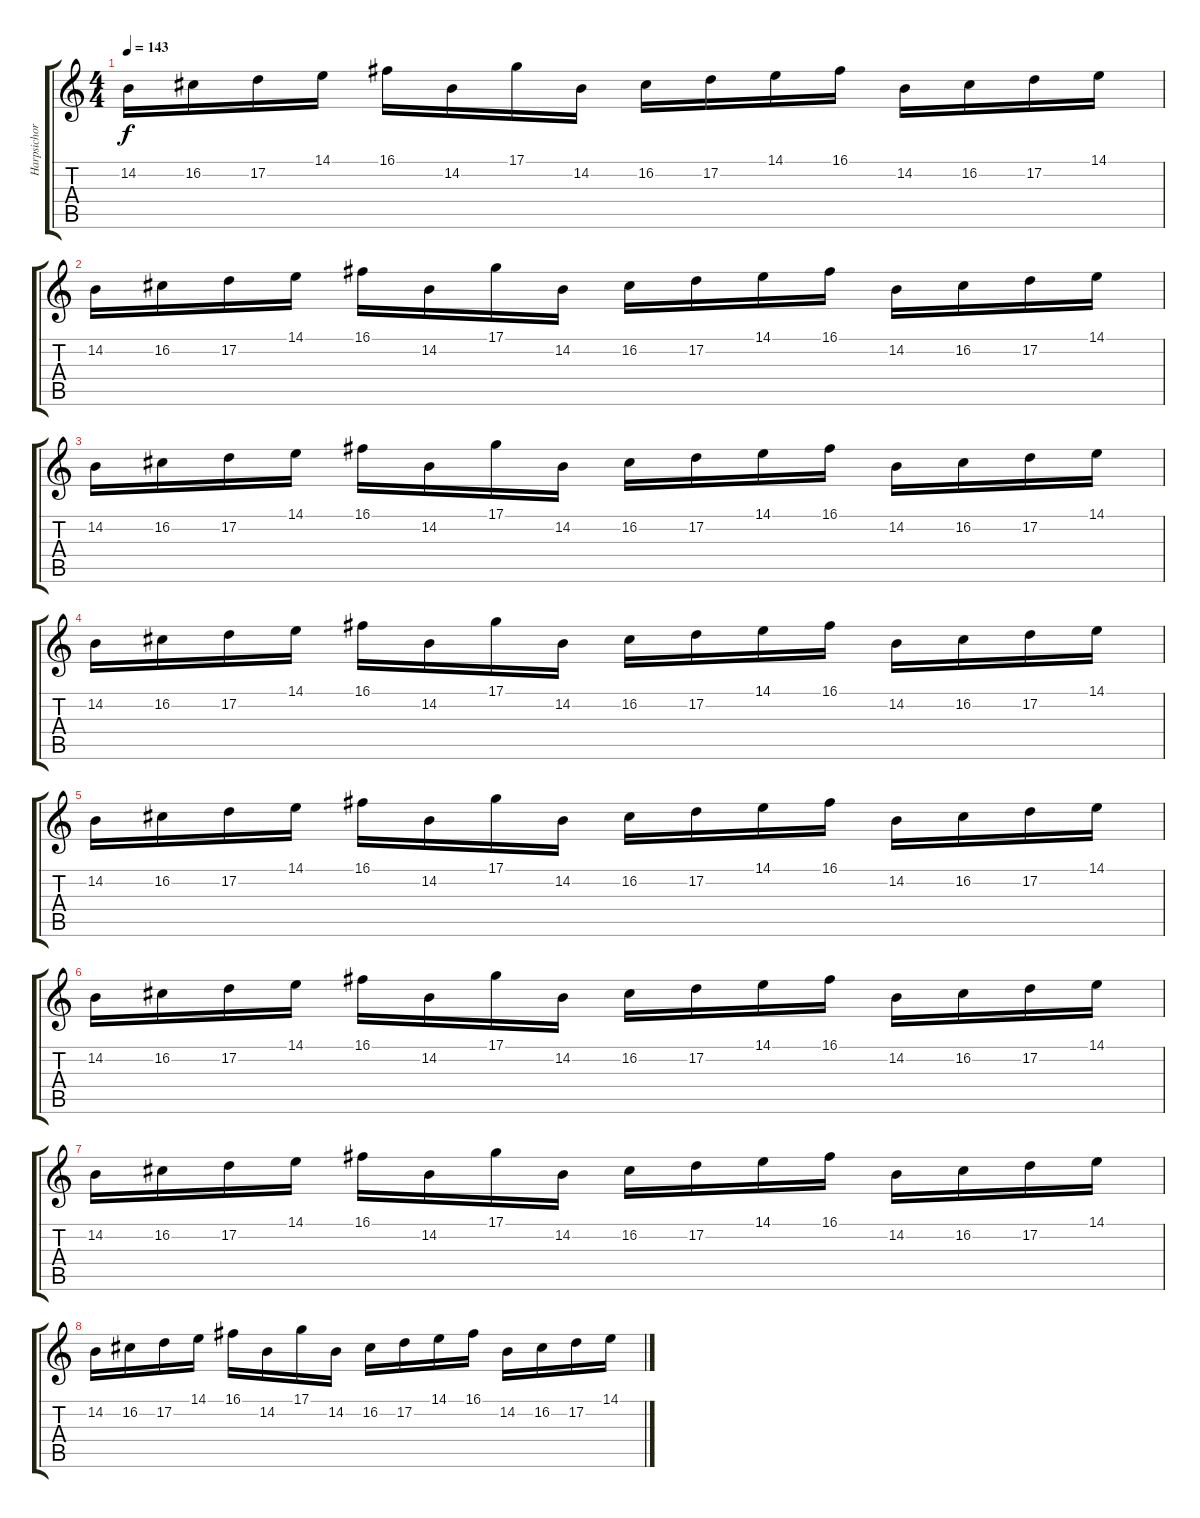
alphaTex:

\track ("Harpsichord" "Harpsichor") {instrument harpsichord}
\staff {score tabs}
\tuning (D4 A3 F3 C3 G2 D2) {hide}
\ts (4 4)
\tempo 143
\clef g2
\ks c
14.2.16{dy f} 16.2.16 17.2.16 14.1.16 16.1.16 14.2.16 17.1.16 14.2.16 16.2.16 17.2.16 14.1.16 16.1.16 14.2.16 16.2.16 17.2.16 14.1.16 |
14.2.16 16.2.16 17.2.16 14.1.16 16.1.16 14.2.16 17.1.16 14.2.16 16.2.16 17.2.16 14.1.16 16.1.16 14.2.16 16.2.16 17.2.16 14.1.16 |
14.2.16 16.2.16 17.2.16 14.1.16 16.1.16 14.2.16 17.1.16 14.2.16 16.2.16 17.2.16 14.1.16 16.1.16 14.2.16 16.2.16 17.2.16 14.1.16 |
14.2.16 16.2.16 17.2.16 14.1.16 16.1.16 14.2.16 17.1.16 14.2.16 16.2.16 17.2.16 14.1.16 16.1.16 14.2.16 16.2.16 17.2.16 14.1.16 |
14.2.16 16.2.16 17.2.16 14.1.16 16.1.16 14.2.16 17.1.16 14.2.16 16.2.16 17.2.16 14.1.16 16.1.16 14.2.16 16.2.16 17.2.16 14.1.16 |
14.2.16 16.2.16 17.2.16 14.1.16 16.1.16 14.2.16 17.1.16 14.2.16 16.2.16 17.2.16 14.1.16 16.1.16 14.2.16 16.2.16 17.2.16 14.1.16 |
14.2.16 16.2.16 17.2.16 14.1.16 16.1.16 14.2.16 17.1.16 14.2.16 16.2.16 17.2.16 14.1.16 16.1.16 14.2.16 16.2.16 17.2.16 14.1.16 |
14.2.16 16.2.16 17.2.16 14.1.16 16.1.16 14.2.16 17.1.16 14.2.16 16.2.16 17.2.16 14.1.16 16.1.16 14.2.16 16.2.16 17.2.16 14.1.16
